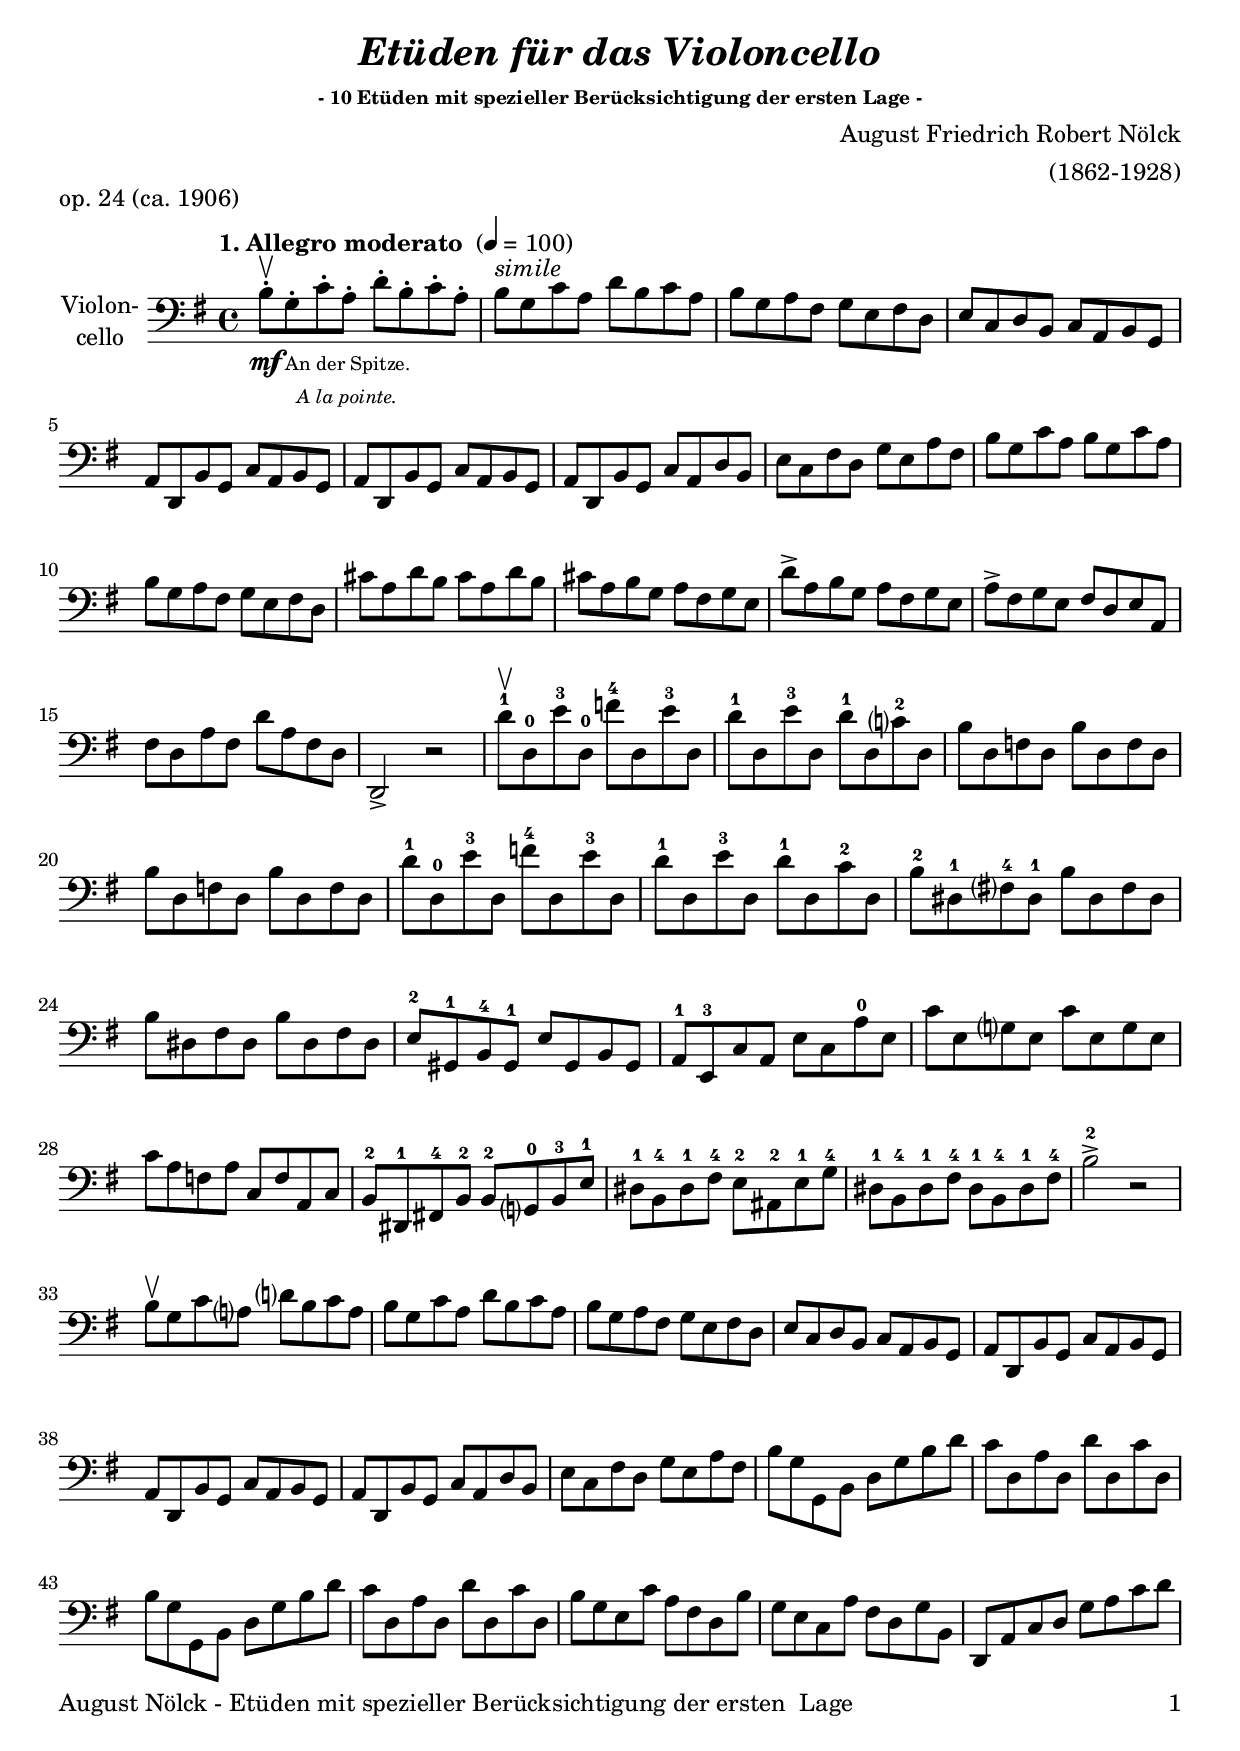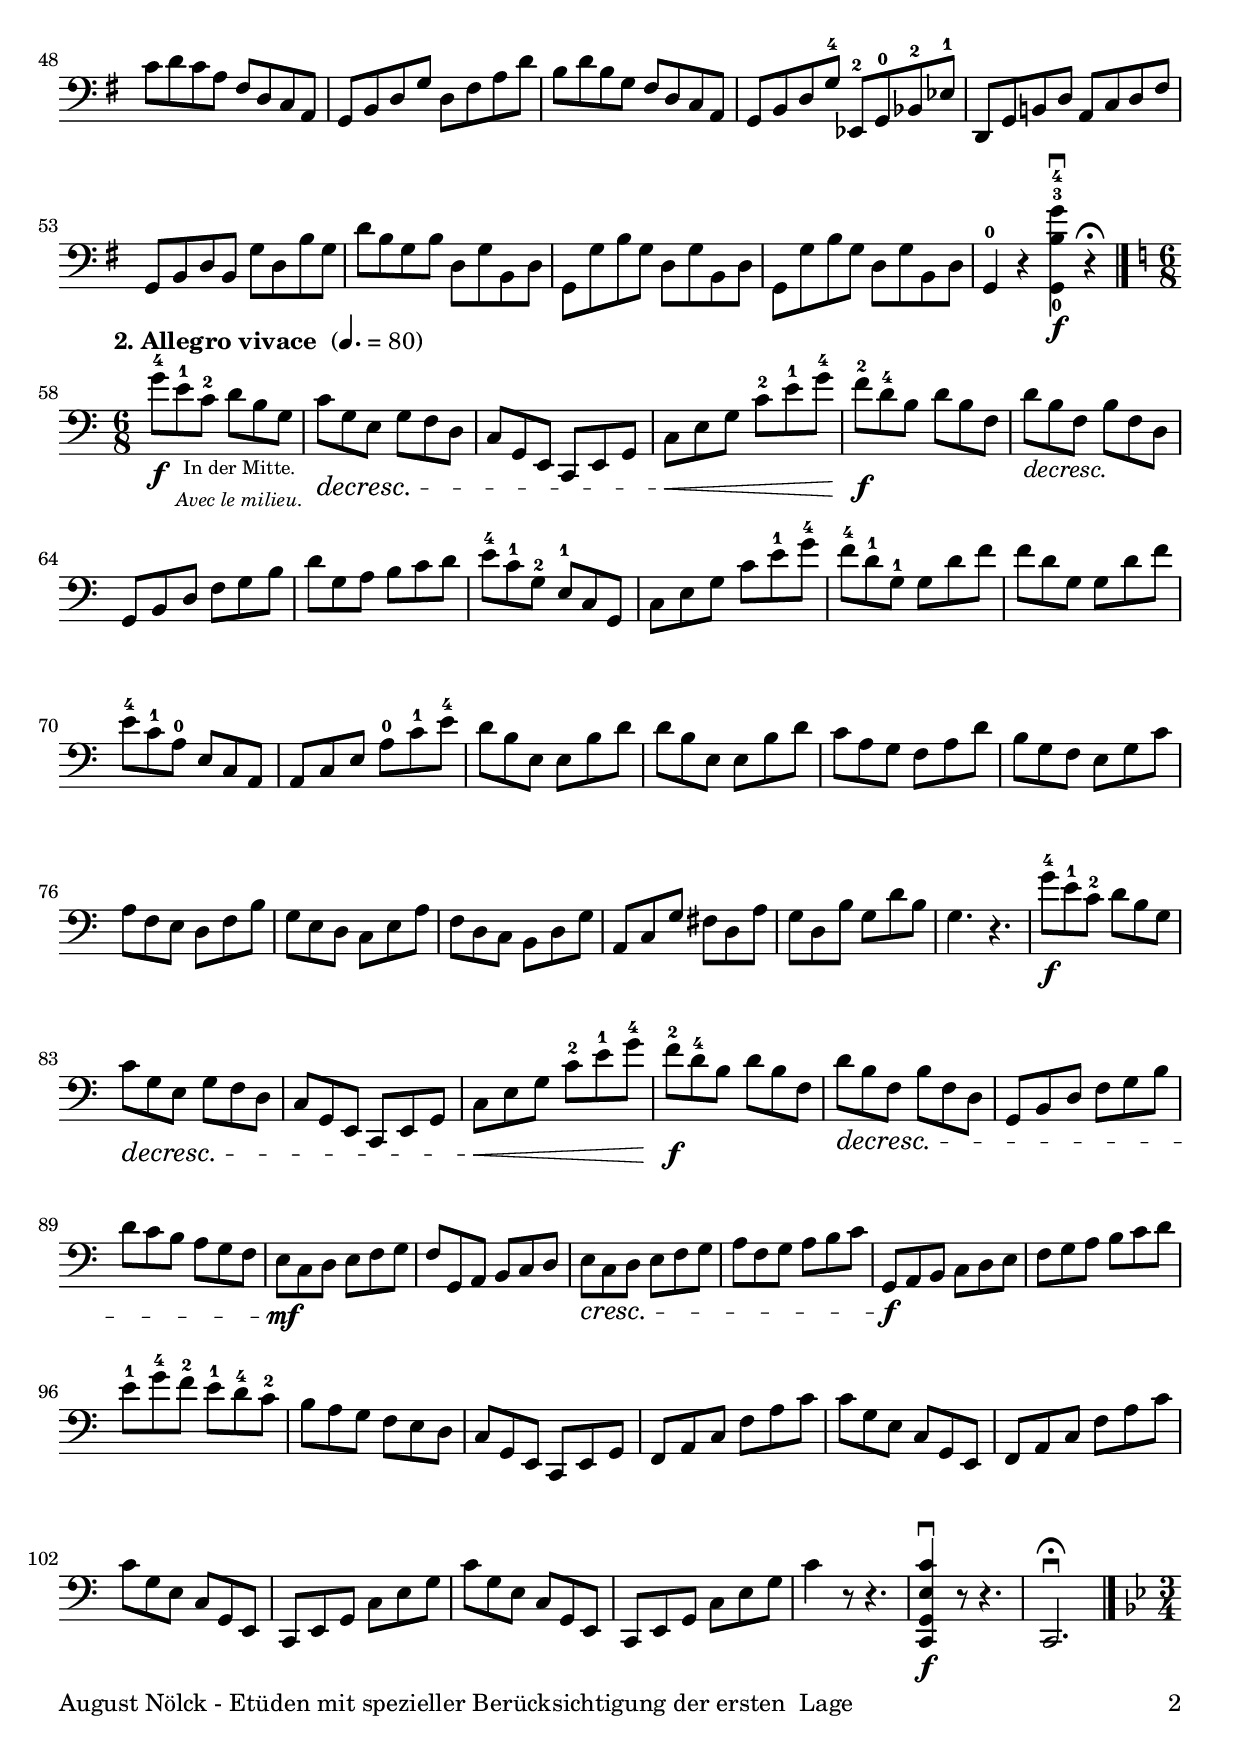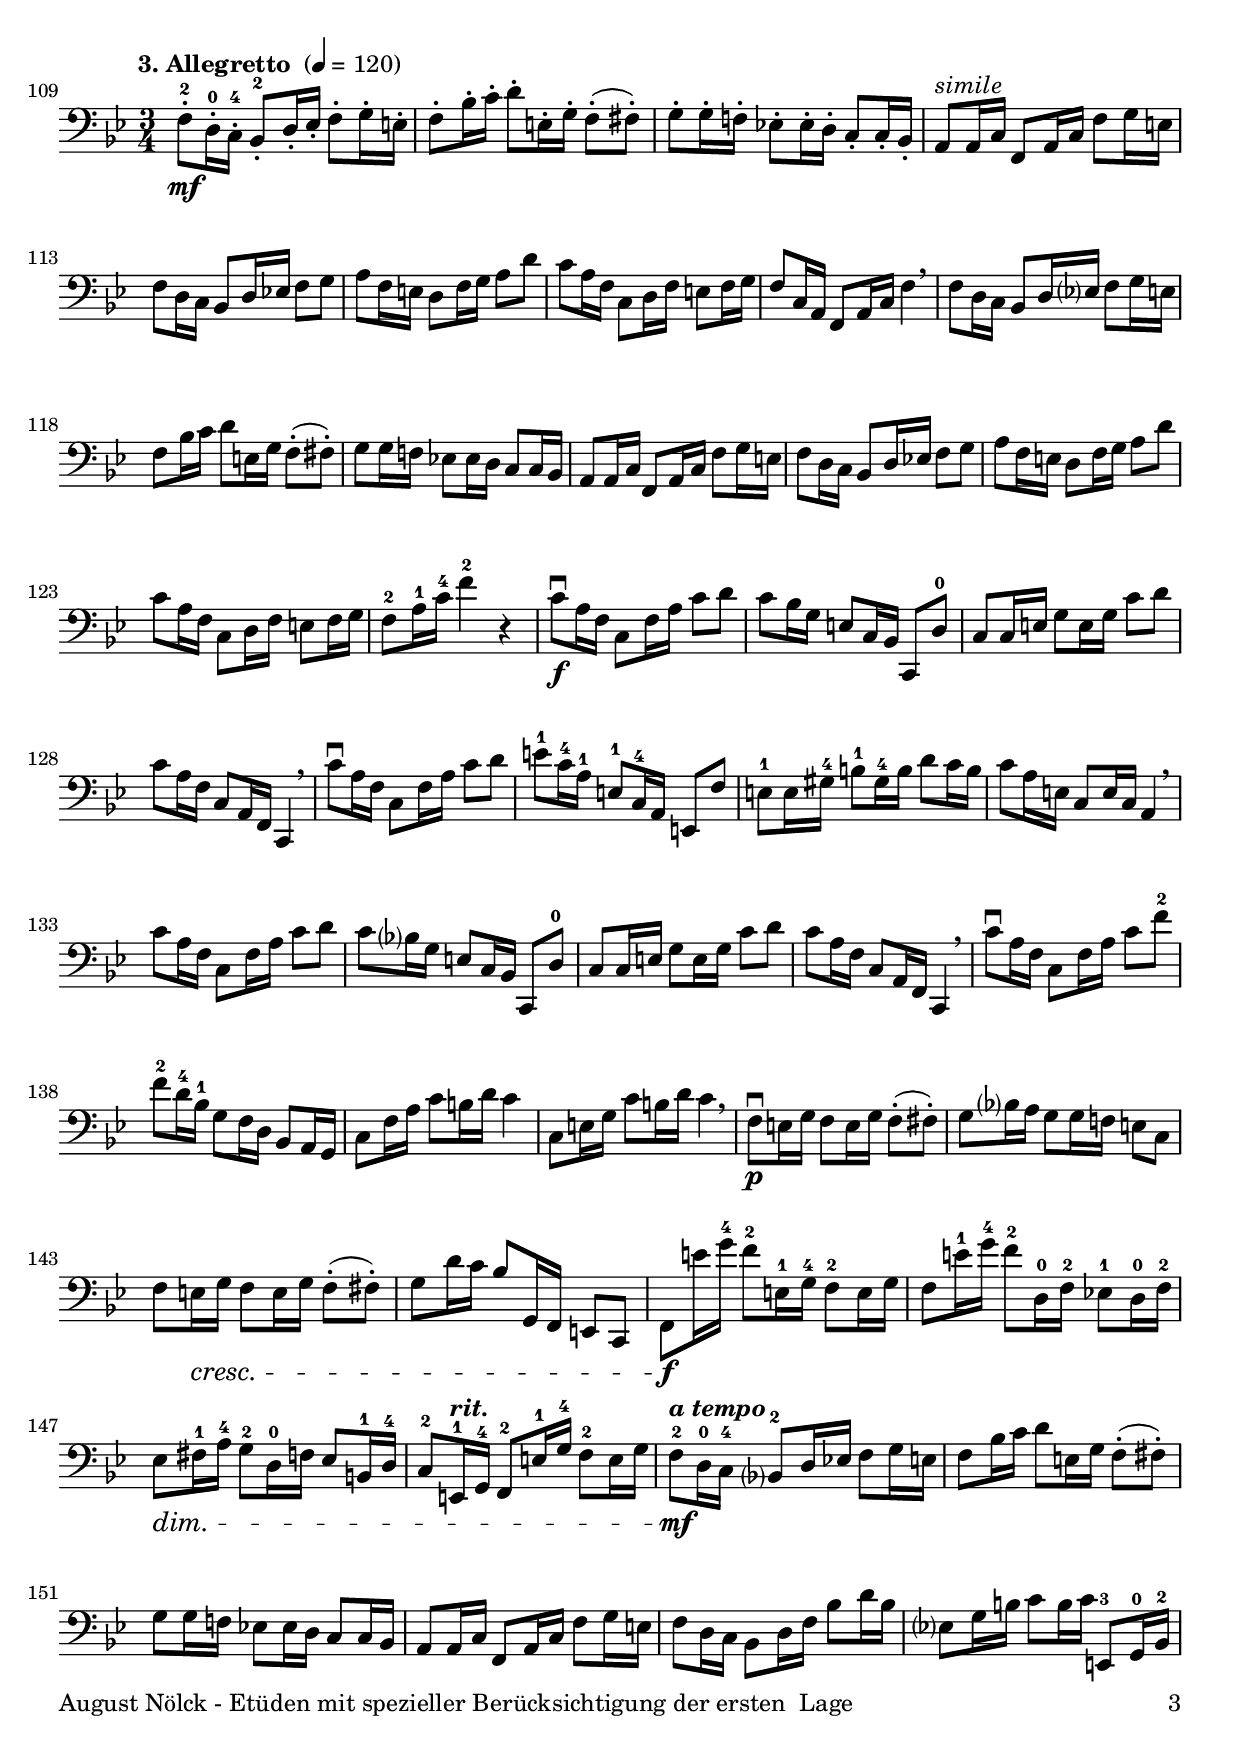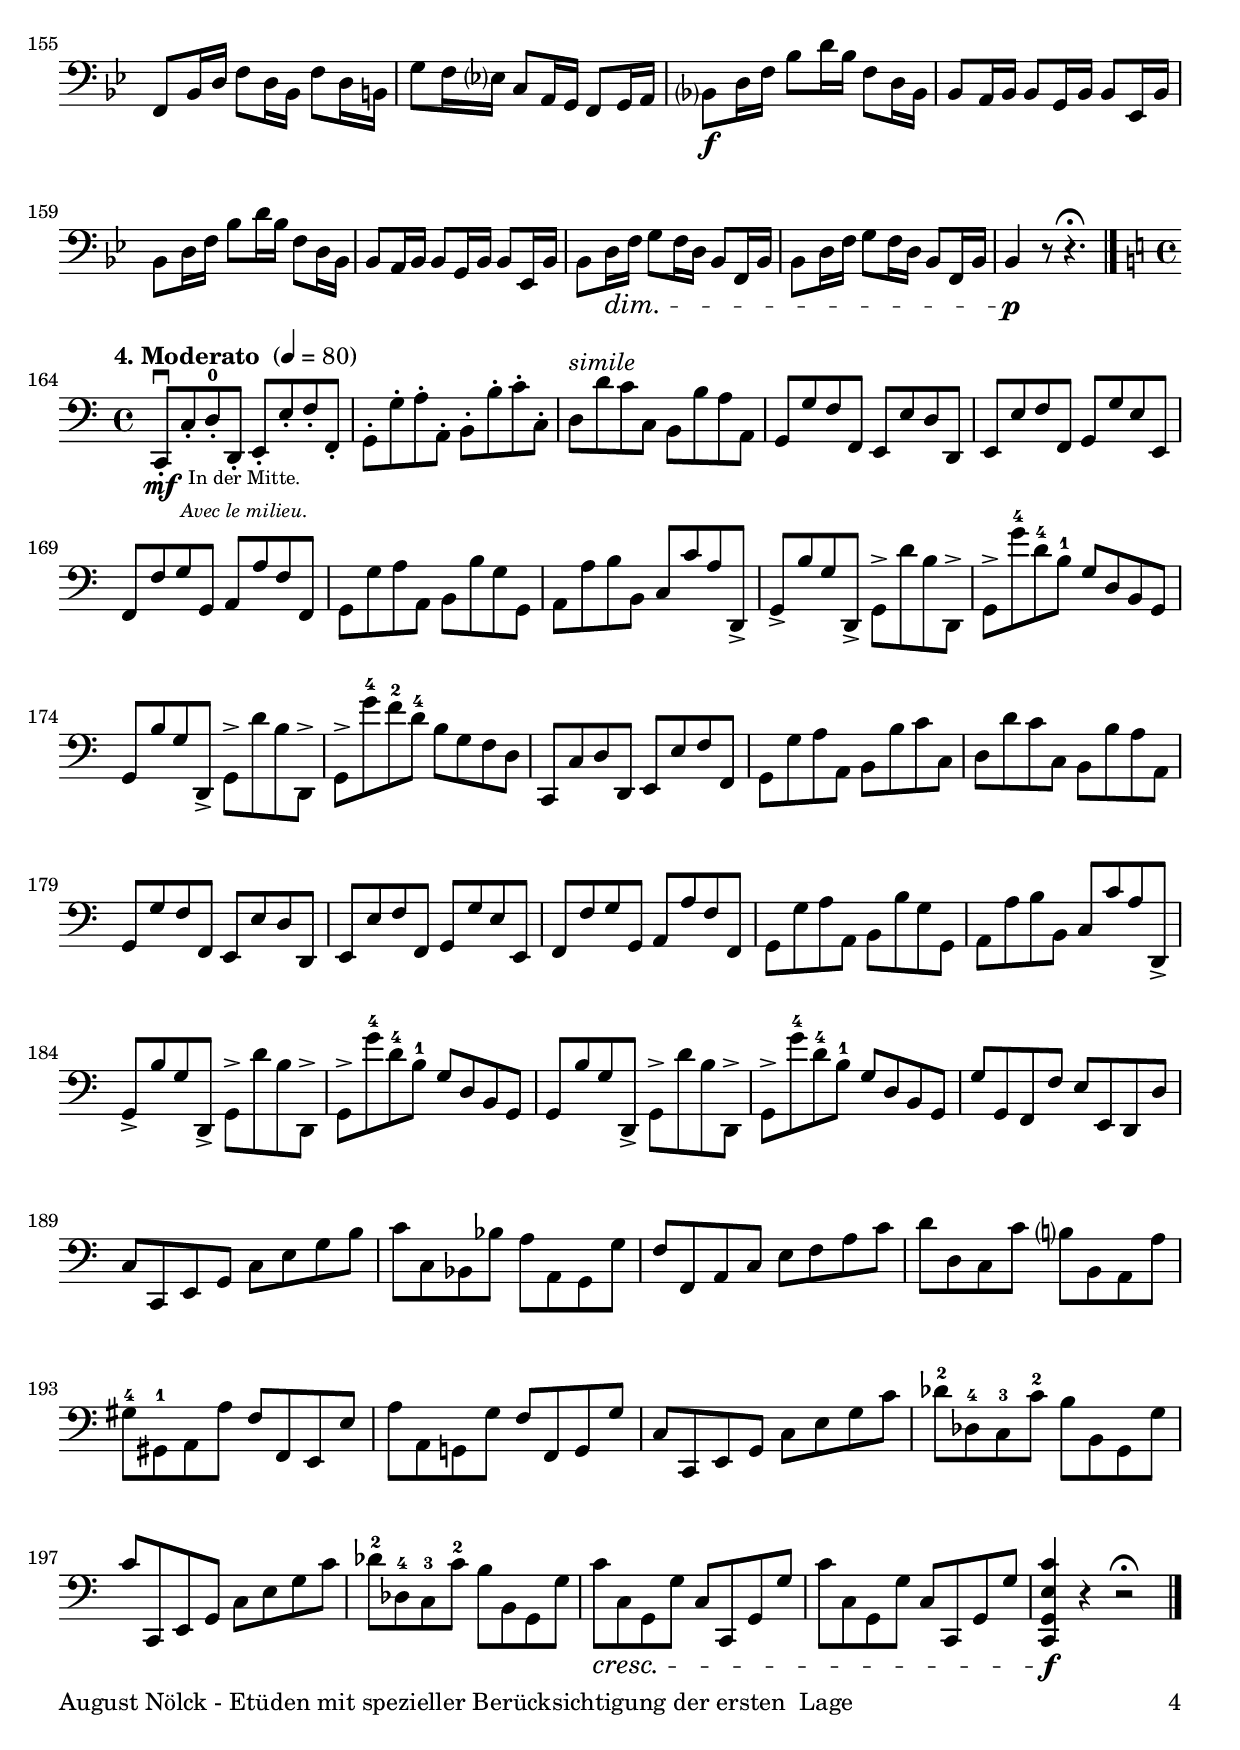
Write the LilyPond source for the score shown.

\version "2.18.2"
\include "deutsch.ly"
  
#(set-global-staff-size 21)

\header {
  title     = \markup \bold \italic "Etüden für das Violoncello"
  subtitle  = \markup \tiny "- 10 Etüden mit spezieller Berücksichtigung der ersten Lage -"
  composer  = "August Friedrich Robert Nölck"
  arranger  = "(1862-1928)"
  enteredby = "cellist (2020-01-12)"
  piece     = "op. 24 (ca. 1906)"
}

voiceconsts = {
  \key g \major
  \time 4/4
  \clef "bass"
%  \numericTimeSignature
  \compressFullBarRests
  % Set default beaming for all staves
%  \set Timing.beamExceptions = #'()
%  \set Timing.baseMoment     = #(ly:make-moment 1 4)
%  \set Timing.beatStructure  = #'(1 1 1)
}

micl = "clarinet"
mifl = "flute"
miob = "oboe"
mifh = "french horn"
misx = "tenor sax"
mist = "string ensemble 1"
miba = "cello"
%miba = "bassoon"
mikl = "harpsichord"

introa = {        \tempo "1. Allegro moderato " 4=100 }
introb = { \break \tempo "2. Allegro vivace "  4.=80 \key c \major \time 6/8 }
introc = { \break \tempo "3. Allegretto "       4=120 \key b \major \time 3/4
	   \set Timing.beamExceptions = #'()
	   \set Timing.baseMoment     = #(ly:make-moment 1 4)
	   \set Timing.beatStructure  = #'(1 1 1)
	 }
introd = { \break \tempo "4. Moderato "         4=80 \key c \major \time 4/4 }

adsp = \markup \center-column { \tiny "An der Spitze."
				\italic \tiny "A la pointe." }
atem = \markup \bold \italic "a tempo"
dcre = \markup \italic "decresc."
idem = \markup \center-column { \tiny "In der Mitte."
				\italic \tiny "Avec le milieu." }
rit  = \markup \bold \italic "rit."
simi = \markup \italic "simile"

va = \relative c' {
  \voiceconsts

  \introa
  h8-.\upbow\mf g-._\adsp c-. a-. d-. h-. c-. a-.
  h^\simi g c a d h c a
  h g a fis g e fis d
  e c d h c a h g
  a d, h' g c a h g

  a d, h' g c a h g
  a d, h' g c a d h
  e c fis d g e a fis
  h g c a h g c a
  h g a fis g e fis d

  cis' a d h cis a d h
  cis a h g a fis g e
  d'-> a h g a fis g e
  a-> fis g e fis d e a,
  fis' d a' fis d' a fis d
  d,2-> r

  d''8-1\upbow d,-0 e'-3 d,-0 f'-4 d, e'-3 d,
  d'-1 d, e'-3 d, d'-1 d, c'?-2 d,
  h' d, f d h' d, f d
  h' d, f d h' d, f d
  d'-1 d,-0 e'-3 d, f'-4 d, e'-3 d,

  d'-1 d, e'-3 d, d'-1 d, c'-2 d,
  h'-2 dis,-1 fis?-4 dis-1 h' dis, fis dis
  h' dis, fis dis h' dis, fis dis
  e-2 gis,-1 h-4 gis-1 e' gis, h gis
  a-1 e-3 c' a e' c a'-0 e

  c' e, g? e c' e, g e
  c' a f a c, f a, c
  h-2 dis,-1 fis!-4 h-2 h-2 g?-0 h-3 e-1
  dis-1 h-4 dis-1 fis-4 e-2 ais,-2 e'-1 g-4
  dis-1 h-4 dis-1 fis-4 dis-1 h-4 dis-1 fis-4
  h2-2-> r

  h8\upbow g c a? d? h c a
  h g c a d h c a
  h g a fis g e fis d
  e c d h c a h g
  a d, h' g c a h g

  a d, h' g c a h g
  a d, h' g c a d h
  e c fis d g e a fis
  h g g, h d g h d
  c d, a' d, d' d, c' d,

  h' g g, h d g h d
  c d, a' d, d' d, c' d,
  h' g e c' a fis d h'
  g e c a' fis d g h,
  d, a' c d g a c d

  c d c a fis d c a
  g h d g d fis a d
  h d h g fis d c a
  g h d g-4 es,-2 g-0 b-2 es-1
  d, g h! d a c d fis

  g, h d h g' d h' g
  d' h g h d, g h, d
  g, g' h g d g h, d
  g, g' h g
  d g h, d
  g,4-0 r <g-0 h'-3 g'-4>\downbow\f r\fermata \bar "|."

  \introb
  g''8-4\f e-1_\idem c-2 d h g
  c\decresc g e g f d
  c g e c e g
  c\< e g c-2 e-1 g-4
  f-2\!\f d-4 h d h f

  d'_\dcre h f h f d
  g, h d f g h
  d g, a h c d
  e-4 c-1 g-2 e-1 c g
  c e g c e-1 g-4
  
  f-4 d-1 g,-1 g d' f
  f d g, g d' f
  e-4 c-1 a-0 e c a
  a c e a-0 c-1 e-4
  d h e, e h' d

  d h e, e h' d
  c a g f a d
  h g f e g c
  a f e d f h
  g e d c e a

  f d c h d g
  a, c g' fis d a'
  g d h' g d' h
  g4. r
  g'8-4\f e-1 c-2 d h g

  c\decresc g e g f d
  c g e c e g
  c\< e g c-2 e-1 g-4
  f-2\!\f d-4 h d h f
  d'\decresc h f h f d

  g, h d f g h
  d c h a g f
  e\mf c d e f g
  f g, a h c d
  e\cresc c d e f g

  a f g a h c
  g,\f a h c d e
  f g a h c d
  e-1 g-4 f-2 e-1 d-4 c-2
  h a g f e d

  c g e c e g
  f a c f a c
  c g e c g e
  f a c f a c
  c g e c g e

  c e g c e g
  c g e c g e
  c e g c e g
  c4 r8 r4.
  <c,, g' e' c'>4\downbow\f r8 r4.
  c2.\downbow\fermata \bar "|."

  \introc
  f'8-.-2\mf d16-.-0 c-.-4 b8-.-2 d16-. es-. f8-. g16-. e-.
  f8-. b16-. c-. d8-. e,16-. g-. f8(-. fis)-.
  g-. g16-. f!-. es!8-. es16-. d-. c8-. c16-. b-.
  a8^\simi a16 c f,8 a16 c f8 g16 e

  f8 d16 c b8 d16 es! f8 g
  a f16 e d8 f16 g a8 d
  c a16 f c8 d16 f e8 f16 g
  f8 c16 a f8 a16 c f4 \breathe
  f8 d16 c b8 d16 es? f8 g16 e

  f8 b16 c d8 e,16 g f8(-. fis)-.
  g g16 f! es!8 es16 d c8 c16 b
  a8 a16 c f,8 a16 c f8 g16 e
  f8 d16 c b8 d16 es! f8 g

  a f16 e d8 f16 g a8 d
  c a16 f c8 d16 f e8 f16 g
  f8-2 a16-1 c-4 f4-2 r
  c8\downbow\f a16 f c8 f16 a c8 d
  c b16 g e8 c16 b c,8 d'-0

  c c16 e g8 e16 g c8 d
  c a16 f c8 a16 f c4 \breathe
  c''8\downbow a16 f c8 f16 a c8 d
  e-1 c16-4 a-1 e8-1 c16-4 a e8 f'
  e-1 e16 gis-4 h8-1 gis16-4 h d8 c16 h

  c8 a16 e c8 e16 c a4\breathe
  c'8 a16 f c8 f16 a c8 d
  c b?16 g e8 c16 b c,8 d'-0
  c c16 e g8 e16 g c8 d
  c a16 f c8 a16 f c4 \breathe

  c''8\downbow a16 f c8 f16 a c8 f-2
  f-2 d16-4 b-1 g8 f16 d b8 a16 g
  c8 f16 a c8 h16 d c4
  c,8 e16 g c8 h16 d c4 \breathe
  f,8\downbow\p e16 g f8 e16 g f8(-. fis)-.

  g b?16 a g8 g16 f! e8 c
  f e16\cresc g f8 e16 g f8(-. fis)-.
  g d'16 c b8 g,16 f e8 c
  f\f e''16 g-4 f8-2 e,16-1 g-4 f8-2 e16 g

  f8 e'16-1 g-4 f8-2 d,16-0 f-2 es!8-1 d16-0 f-2
  es8\dim fis16-1 a-4 g8-2 d16-0 f es8 h16-1 d-4
  c8-2 e,16-1^\rit g-4 f8-2 e'16-1 g-4 f8-2 e16 g
  f8-2\mf^\atem d16-0 c-4 b?8-2 d16 es! f8 g16 e

  f8 b16 c d8 e,16 g f8(-. fis)-.
  g g16 f! es!8 es16 d c8 c16 b
  a8 a16 c f,8 a16 c f8 g16 e
  f8 d16 c b8 d16 f b8 d16 b

  es,?8 g16 h c8 h16 c e,,8-3 g16-0 b-2
  f8 b16 d f8 d16 b f'8 d16 h
  g'8 f16 es? c8 a16 g f8 g16 a
  b?8\f d16 f b8 d16 b f8 d16 b
  b8 a16 b b8 g16 b b8 es,16 b'

  b8 d16 f b8 d16 b f8 d16 b
  b8 a16 b b8 g16 b b8 es,16 b'
  b8 d16\dim f g8 f16 d b8 f16 b
  b8 d16 f g8 f16 d b8 f16 b
  b4\p r8 r4.\fermata \bar "|."

  \introd
  c,8-.\downbow\mf c'-._\idem d-.-0 d,-. e-. e'-. f-. f,-.
  g-. g'-. a-. a,-. h-. h'-. c-. c,-.
  d^\simi d' c c, h h' a a,

  g g' f f, e e' d d,
  e e' f f, g g' e e,
  f f' g g, a a' f f,
  g g' a a, h h' g g,

  a a' h h, c c' a d,,->
  g-> h' g d,-> g-> d'' h d,,->
  g-> g''-4 d-4 h-1 g d h g
  g h' g d,-> g-> d'' h  d,,->

  g-> g''-4 f-2 d-4 h g f d
  c, c' d d, e e' f f,
  g g' a a, h h' c c,
  d d' c c, h h' a a,

  g g' f f, e e' d d,
  e e' f f, g g' e e,
  f f' g g, a a' f f,
  g g' a a, h h' g g,

  a a' h h, c c' a d,,->
  g-> h' g d,-> g-> d'' h d,,->
  g-> g''-4 d-4 h-1 g d h g
  g h' g d,-> g-> d'' h d,,->

  g-> g''-4 d-4 h-1 g d h g
  g' g, f f' e e, d d'
  c c, e g c e g h
  c c, b b' a a, g g'

  f f, a c e f a c
  d d, c c' h? h, a a'
  gis-4 gis,-1 a a' f f, e e'
  a a, g! g' f f, g g'

  c, c, e g c e g c
  des-2 des,-4 c-3 c'-2 h h, g g'
  c c,, e g c e g c

  des-2 des,-4 c-3 c'-2 h h, g g'
  c\cresc c, g g' c, c, g' g'
  c c, g g' c, c, g' g'
  <c,, g' e' c'>4\f r r2\fermata \bar "|."
}


music = \new StaffGroup <<
      \new Staff {
	\set Staff.midiInstrument = \miba
	\set Staff.instrumentName = \markup \center-column { "Violon-" "cello" }
	\transpose g g { \va }
      }
>>

\book {
 \paper {
    print-page-number = ##t
    print-first-page-number = ##t
    ragged-last-bottom = ##f
    oddHeaderMarkup = \markup \null
    evenHeaderMarkup = \markup \null
    oddFooterMarkup = \markup {
      \fill-line {
        \on-the-fly #print-page-number-check-first
	"August Nölck - Etüden mit spezieller Berücksichtigung der ersten  Lage" \fromproperty #'page:page-number-string
      }
    }
    evenFooterMarkup = \oddFooterMarkup
  }  \score {
    \music
    \layout {}
  }

  \score {
    \unfoldRepeats \music

    \midi {
      \context {
        \Score
      }
    }
  }
}
